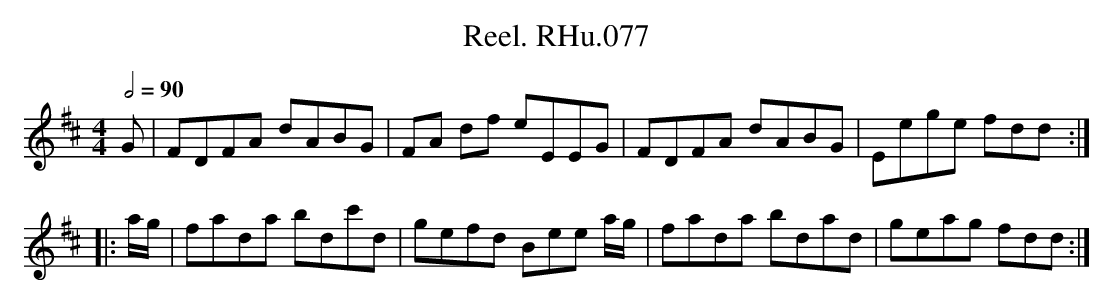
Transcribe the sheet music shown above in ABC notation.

X:1
T:Reel. RHu.077
M:4/4
L:1/8
Q:1/2=90
K:D major
G|FDFA dABG|FA df eEEG|FDFA dABG|Eege fdd::!
a/g/|fada bdc'd|gefd Bee a/g/|fada bdad|geag fdd:|
